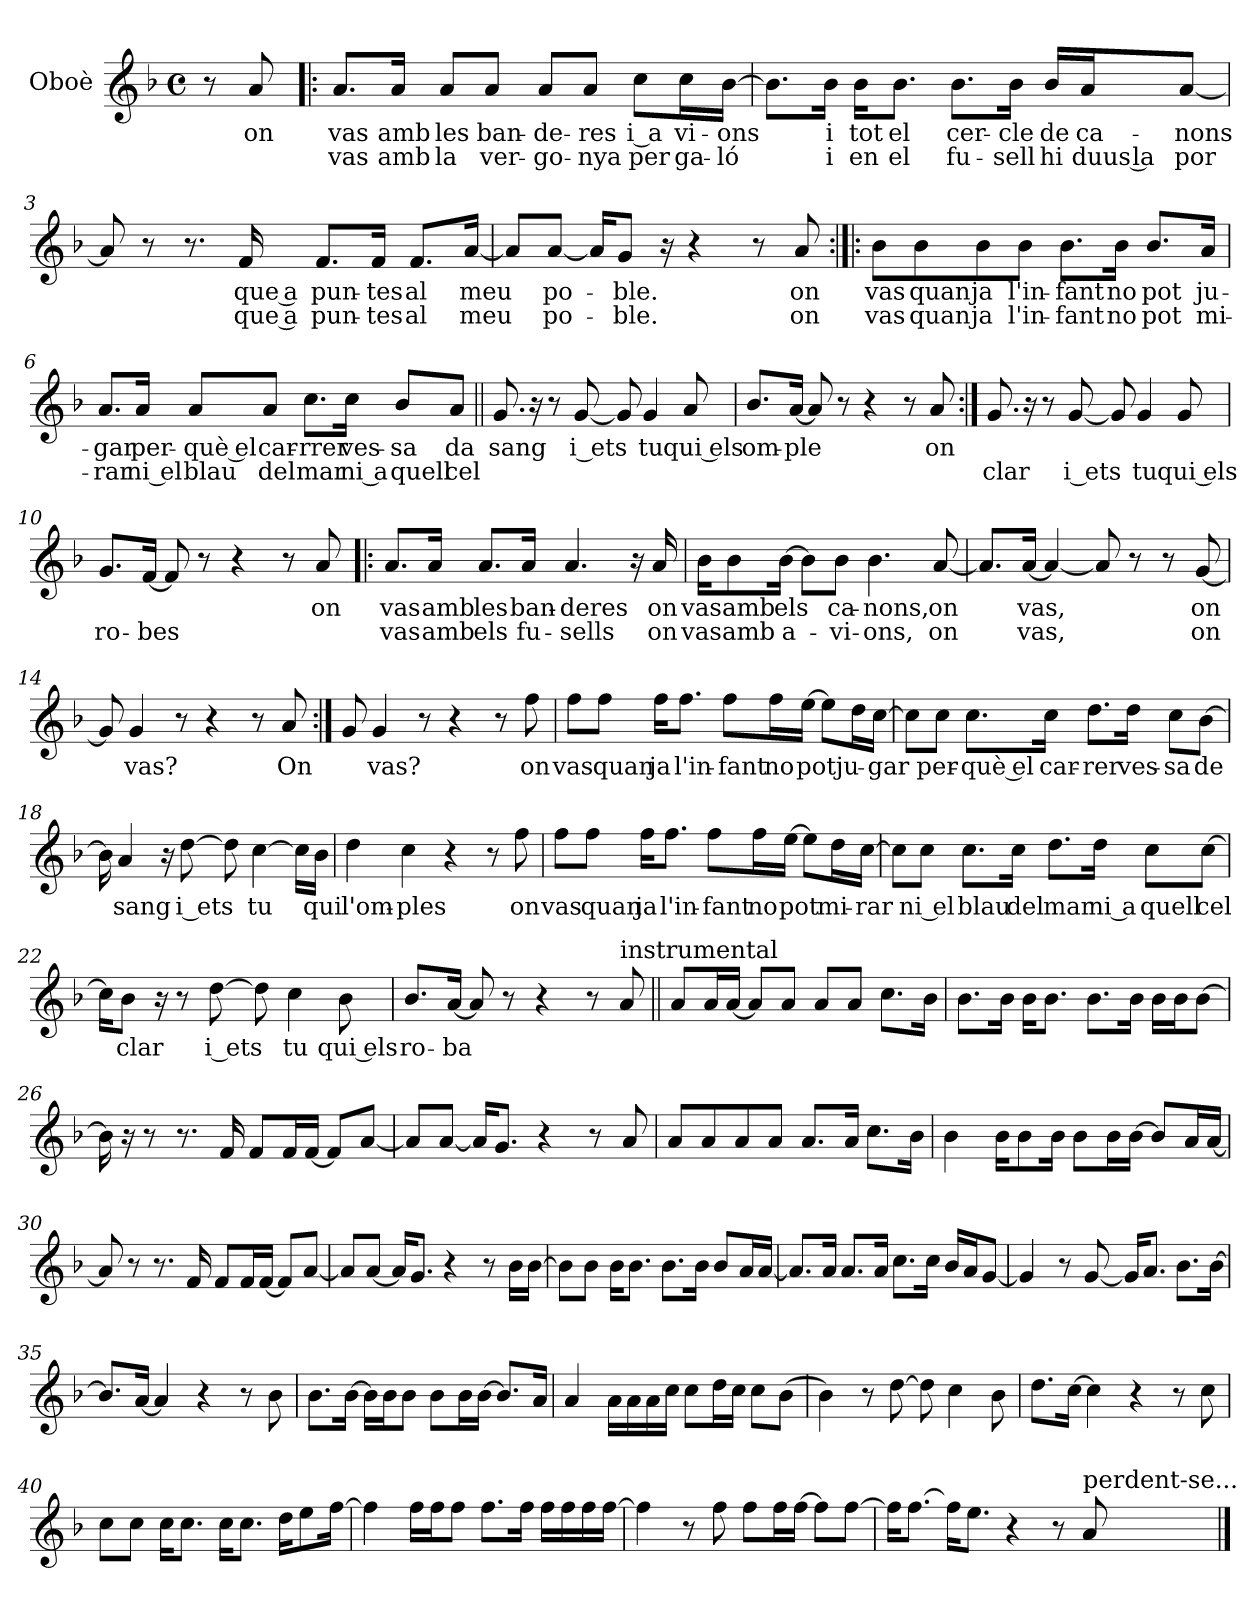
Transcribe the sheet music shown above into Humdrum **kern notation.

**kern	**text	**text
*part1	*part1	*part1
*staff1	*staff1	*staff1
*I"Oboè	*	*
*I'Ob.	*	*
*clefG2	*	*
*k[b-]	*	*
*M4/4	*	*
*met(c)	*	*
=	=	=
8r	.	.
!	!LO:LY:b	!
8a/	on	.
=1!|:	=1!|:	=1!|:
!	!LO:LY:b	!LO:LY:b
8.a/L	vas	vas
!	!LO:LY:b	!LO:LY:b
16a/Jk	amb	amb
!	!LO:LY:b	!LO:LY:b
8a/L	les	la
!	!LO:LY:b	!LO:LY:b
8a/J	ban-	ver-
!	!LO:LY:b	!LO:LY:b
8a/L	-de-	-go-
!	!LO:LY:b	!LO:LY:b
8a/J	-res	-nya
!	!LO:LY:b	!LO:LY:b
8cc\L	i a	per
!	!LO:LY:b	!LO:LY:b
16cc\L	-vi-	ga-
!	!LO:LY:b	!LO:LY:b
[16b-\JJ	-ons	-ló
=2	=2	=2
8.b-\L]	.	.
!	!LO:LY:b	!LO:LY:b
16b-\Jk	i	i
!	!LO:LY:b	!LO:LY:b
16b-\KL	tot	en
!	!LO:LY:b	!LO:LY:b
8.b-\J	el	el
!	!LO:LY:b	!LO:LY:b
8.b-\L	cer-	fu-
!	!LO:LY:b	!LO:LY:b
16b-\Jk	-cle	-sell
!	!LO:LY:b	!LO:LY:b
16b-/LL	de	hi
!	!LO:LY:b	!LO:LY:b
16a/J	ca-	duus la
!	!LO:LY:b	!LO:LY:b
[8a/J	-nons	por
!!LO:LB:g=z
=3	=3	=3
8a/]	.	.
8r	.	.
8.r	.	.
!	!LO:LY:b	!LO:LY:b
16f/	que a	que a
!	!LO:LY:b	!LO:LY:b
8.f/L	pun-	-pun-
!	!LO:LY:b	!LO:LY:b
16f/Jk	-tes	-tes
!	!LO:LY:b	!LO:LY:b
8.f/L	al	al
!	!LO:LY:b	!LO:LY:b
[16a/Jk	meu	meu
=4	=4	=4
8a/L]	.	.
!	!LO:LY:b	!LO:LY:b
[8a/J	po-	po-
16a/KL]	.	.
!	!LO:LY:b	!LO:LY:b
8g/J	-ble.	-ble.
16r	.	.
4r	.	.
8r	.	.
!	!LO:LY:b	!LO:LY:b
8a/	on	on
=5:|!|:	=5:|!|:	=5:|!|:
!	!LO:LY:b	!LO:LY:b
8b-\L	vas	vas
!	!LO:LY:b	!LO:LY:b
8b-\	quan	quan
!	!LO:LY:b	!LO:LY:b
8b-\	ja	ja
!	!LO:LY:b	!LO:LY:b
8b-\J	l'in-	l'in-
!	!LO:LY:b	!LO:LY:b
8.b-\L	-fant	-fant
!	!LO:LY:b	!LO:LY:b
16b-\Jk	no	no
!	!LO:LY:b	!LO:LY:b
8.b-/L	pot	pot
!	!LO:LY:b	!LO:LY:b
16a/Jk	ju-	mi-
!!LO:LB:g=z
=6	=6	=6
!	!LO:LY:b	!LO:LY:b
8.a/L	-gar	-rar
!	!LO:LY:b	!LO:LY:b
16a/Jk	per-	ni el
!	!LO:LY:b	!LO:LY:b
8a/L	què el	blau
!	!LO:LY:b	!LO:LY:b
8a/J	car-	del
!	!LO:LY:b	!LO:LY:b
8.cc\L	-rrer	mar
!	!LO:LY:b	!LO:LY:b
16cc\Jk	ves-	ni a
!	!LO:LY:b	!LO:LY:b
8b-/L	-sa	-quell
!	!LO:LY:b	!LO:LY:b
8a/J	da	cel
=7||	=7||	=7||
!	!LO:LY:b	!
8.g/	sang	.
16r	.	.
8r	.	.
!	!LO:LY:b	!
[8g/	i ets	.
8g/]	.	.
!	!LO:LY:b	!
4g/	tu	.
!	!LO:LY:b	!
8a/	qui els	.
=8	=8	=8
!	!LO:LY:b	!
8.b-/L	om-	.
!	!LO:LY:b	!
[16a/Jk	-ple	.
8a/]	.	.
8r	.	.
4r	.	.
8r	.	.
!	!LO:LY:b	!
8a/	on	.
!!LO:LB:g=z
=9:|!	=9:|!	=9:|!
!	!	!LO:LY:b
8.g/	.	clar
16r	.	.
8r	.	.
!	!	!LO:LY:b
[8g/	.	i ets
8g/]	.	.
!	!	!LO:LY:b
4g/	.	tu
!	!	!LO:LY:b
8g/	.	qui els
=10	=10	=10
!	!	!LO:LY:b
8.g/L	.	ro-
!	!	!LO:LY:b
[16f/Jk	.	-bes
8f/]	.	.
8r	.	.
4r	.	.
8r	.	.
!	!LO:LY:b	!
8a/	on	.
=11!|:	=11!|:	=11!|:
!	!LO:LY:b	!LO:LY:b
8.a/L	vas	vas
!	!LO:LY:b	!LO:LY:b
16a/Jk	amb	amb
!	!LO:LY:b	!LO:LY:b
8.a/L	les	els
!	!LO:LY:b	!LO:LY:b
16a/Jk	ban-	fu-
!	!LO:LY:b	!LO:LY:b
4.a/	-deres	-sells
16r	.	.
!	!LO:LY:b	!LO:LY:b
16a/	on	on
=12	=12	=12
!	!LO:LY:b	!LO:LY:b
16b-\KL	vas	vas
!	!LO:LY:b	!LO:LY:b
8b-\	amb	amb
!	!LO:LY:b	!LO:LY:b
[16b-\Jk	els	a-
8b-\L]	.	.
!	!LO:LY:b	!LO:LY:b
8b-\J	ca-	-vi-
!	!LO:LY:b	!LO:LY:b
4.b-\	-nons,	-ons,
!	!LO:LY:b	!LO:LY:b
[8a/	on	on
!!LO:LB:g=z
=13	=13	=13
8.a/L]	.	.
!	!LO:LY:b	!LO:LY:b
[16a/Jk	vas,	vas,
4a/_	.	.
8a/]	.	.
8r	.	.
8r	.	.
!	!LO:LY:b	!LO:LY:b
[8g/	on	on
=14	=14	=14
8g/]	.	.
!	!LO:LY:b	!
4g/	vas?	.
8r	.	.
4r	.	.
8r	.	.
!	!LO:LY:b	!
8a/	On	.
=15:|!	=15:|!	=15:|!
8g/	.	.
!	!LO:LY:b	!
4g/	vas?	.
8r	.	.
4r	.	.
8r	.	.
!	!LO:LY:b	!
8ff\	on	.
=16	=16	=16
!	!LO:LY:b	!
8ff\L	vas	.
!	!LO:LY:b	!
8ff\J	quan	.
!	!LO:LY:b	!
16ff\KL	ja	.
!	!LO:LY:b	!
8.ff\J	l'in-	.
!	!LO:LY:b	!
8ff\L	-fant	.
!	!LO:LY:b	!
16ff\L	no	.
!	!LO:LY:b	!
[16ee\JJ	pot	.
8ee\L]	.	.
!	!LO:LY:b	!
16dd\L	ju-	.
!	!LO:LY:b	!
[16cc\JJ	-gar	.
!!LO:LB:g=z
=17	=17	=17
8cc\L]	.	.
!	!LO:LY:b	!
8cc\J	per-	.
!	!LO:LY:b	!
8.cc\L	què el	.
!	!LO:LY:b	!
16cc\Jk	car-	.
!	!LO:LY:b	!
8.dd\L	-rer	.
!	!LO:LY:b	!
16dd\Jk	ves-	.
!	!LO:LY:b	!
8cc\L	-sa	.
!	!LO:LY:b	!
[8b-\J	de	.
=18	=18	=18
16b-\]	.	.
!	!LO:LY:b	!
4a/	sang	.
16r	.	.
!	!LO:LY:b	!
[8dd\	i ets	.
8dd\]	.	.
!	!LO:LY:b	!
[4cc\	tu	.
16cc\LL]	.	.
!	!LO:LY:b	!
16b-\JJ	qui	.
=19	=19	=19
!	!LO:LY:b	!
4dd\	l'om-	.
!	!LO:LY:b	!
4cc\	-ples	.
4r	.	.
8r	.	.
!	!LO:LY:b	!
8ff\	on	.
!!LO:LB:g=z
=20	=20	=20
!	!LO:LY:b	!
8ff\L	vas	.
!	!LO:LY:b	!
8ff\J	quan	.
!	!LO:LY:b	!
16ff\KL	ja	.
!	!LO:LY:b	!
8.ff\J	l'in-	.
!	!LO:LY:b	!
8ff\L	-fant	.
!	!LO:LY:b	!
16ff\L	no	.
!	!LO:LY:b	!
[16ee\JJ	pot	.
8ee\L]	.	.
!	!LO:LY:b	!
16dd\L	mi-	.
!	!LO:LY:b	!
[16cc\JJ	-rar	.
=21	=21	=21
8cc\L]	.	.
!	!LO:LY:b	!
8cc\J	ni el	.
!	!LO:LY:b	!
8.cc\L	blau	.
!	!LO:LY:b	!
16cc\Jk	del	.
!	!LO:LY:b	!
8.dd\L	mar	.
!	!LO:LY:b	!
16dd\Jk	ni a	.
!	!LO:LY:b	!
8cc\L	-quell	.
!	!LO:LY:b	!
[8cc\J	cel	.
=22	=22	=22
16cc\KL]	.	.
!	!LO:LY:b	!
8b-\J	clar	.
16r	.	.
8r	.	.
!	!LO:LY:b	!
[8dd\	i ets	.
8dd\]	.	.
!	!LO:LY:b	!
4cc\	tu	.
!	!LO:LY:b	!
8b-\	qui els	.
!!LO:LB:g=z
=23	=23	=23
!	!LO:LY:b	!
8.b-/L	ro-	.
!	!LO:LY:b	!
[16a/Jk	-ba	.
8a/]	.	.
8r	.	.
4r	.	.
8r	.	.
!LO:TX:a:t=instrumental	!	!
8a/	.	.
=24||	=24||	=24||
8a/L	.	.
16a/L	.	.
[16a/JJ	.	.
8a/L]	.	.
8a/J	.	.
8a/L	.	.
8a/J	.	.
8.cc\L	.	.
16b-\Jk	.	.
=25	=25	=25
8.b-\L	.	.
16b-\Jk	.	.
16b-\KL	.	.
8.b-\J	.	.
8.b-\L	.	.
16b-\Jk	.	.
16b-\LL	.	.
16b-\J	.	.
[8b-\J	.	.
=26	=26	=26
16b-\]	.	.
16r	.	.
8r	.	.
8.r	.	.
16f/	.	.
8f/L	.	.
16f/L	.	.
[16f/JJ	.	.
8f/L]	.	.
[8a/J	.	.
=27	=27	=27
8a/L]	.	.
[8a/J	.	.
16a/KL]	.	.
8.g/J	.	.
4r	.	.
8r	.	.
8a/	.	.
!!LO:PB:g=z
=28	=28	=28
8a/L	.	.
8a/	.	.
8a/	.	.
8a/J	.	.
8.a/L	.	.
16a/Jk	.	.
8.cc\L	.	.
16b-\Jk	.	.
=29	=29	=29
4b-\	.	.
16b-\KL	.	.
8b-\	.	.
16b-\Jk	.	.
8b-\L	.	.
16b-\L	.	.
[16b-\JJ	.	.
8b-/L]	.	.
16a/L	.	.
[16a/JJ	.	.
=30	=30	=30
8a/]	.	.
8r	.	.
8.r	.	.
16f/	.	.
8f/L	.	.
16f/L	.	.
[16f/JJ	.	.
8f/L]	.	.
[8a/J	.	.
=31	=31	=31
8a/L]	.	.
[8a/J	.	.
16a/KL]	.	.
8.g/J	.	.
4r	.	.
8r	.	.
16b-\LL	.	.
[16b-\JJ	.	.
=32	=32	=32
8b-\L]	.	.
8b-\J	.	.
16b-\KL	.	.
8.b-\J	.	.
8.b-\L	.	.
16b-\Jk	.	.
8b-/L	.	.
16a/L	.	.
[16a/JJ	.	.
!!LO:LB:g=z
=33	=33	=33
8.a/L]	.	.
16a/Jk	.	.
8.a/L	.	.
16a/Jk	.	.
8.cc\L	.	.
16cc\Jk	.	.
16b-/LL	.	.
16a/J	.	.
[8g/J	.	.
=34	=34	=34
4g/]	.	.
8r	.	.
[8g/	.	.
16g/KL]	.	.
8.a/J	.	.
8.b-\L	.	.
[16b-\Jk	.	.
=35	=35	=35
8.b-/L]	.	.
[16a/Jk	.	.
4a/]	.	.
4r	.	.
8r	.	.
8b-\	.	.
=36	=36	=36
8.b-\L	.	.
[16b-\Jk	.	.
16b-\LL]	.	.
16b-\J	.	.
8b-\J	.	.
8b-\L	.	.
16b-\L	.	.
[16b-\JJ	.	.
8.b-/L]	.	.
16a/Jk	.	.
=37	=37	=37
4a/	.	.
16a\LL	.	.
16a\	.	.
16a\	.	.
16cc\JJ	.	.
8cc\L	.	.
16dd\L	.	.
16cc\JJ	.	.
8cc\L	.	.
(>8b-\J	.	.
!!LO:LB:g=z
=38	=38	=38
4b-\)	.	.
8r	.	.
[8dd\	.	.
8dd\]	.	.
4cc\	.	.
8b-\	.	.
=39	=39	=39
8.dd\L	.	.
[16cc\Jk	.	.
4cc\]	.	.
4r	.	.
8r	.	.
8cc\	.	.
=40	=40	=40
8cc\L	.	.
8cc\J	.	.
16cc\KL	.	.
8.cc\J	.	.
16cc\KL	.	.
8.cc\J	.	.
16dd\KL	.	.
8ee\	.	.
[16ff\Jk	.	.
=41	=41	=41
4ff\]	.	.
16ff\LL	.	.
16ff\J	.	.
8ff\J	.	.
8.ff\L	.	.
16ff\Jk	.	.
16ff\LL	.	.
16ff\	.	.
16ff\	.	.
[16ff\JJ	.	.
=42	=42	=42
4ff\]	.	.
8r	.	.
8ff\	.	.
8ff\L	.	.
16ff\L	.	.
[16ff\JJ	.	.
8ff\L]	.	.
[8ff\J	.	.
!!LO:LB:g=z
=43	=43	=43
16ff\KL]	.	.
[8.ff\J	.	.
16ff\KL]	.	.
8.ee\J	.	.
4r	.	.
8r	.	.
!LO:TX:a:t=perdent-se...	!	!
8a/	.	.
==	==	==
*-	*-	*-
